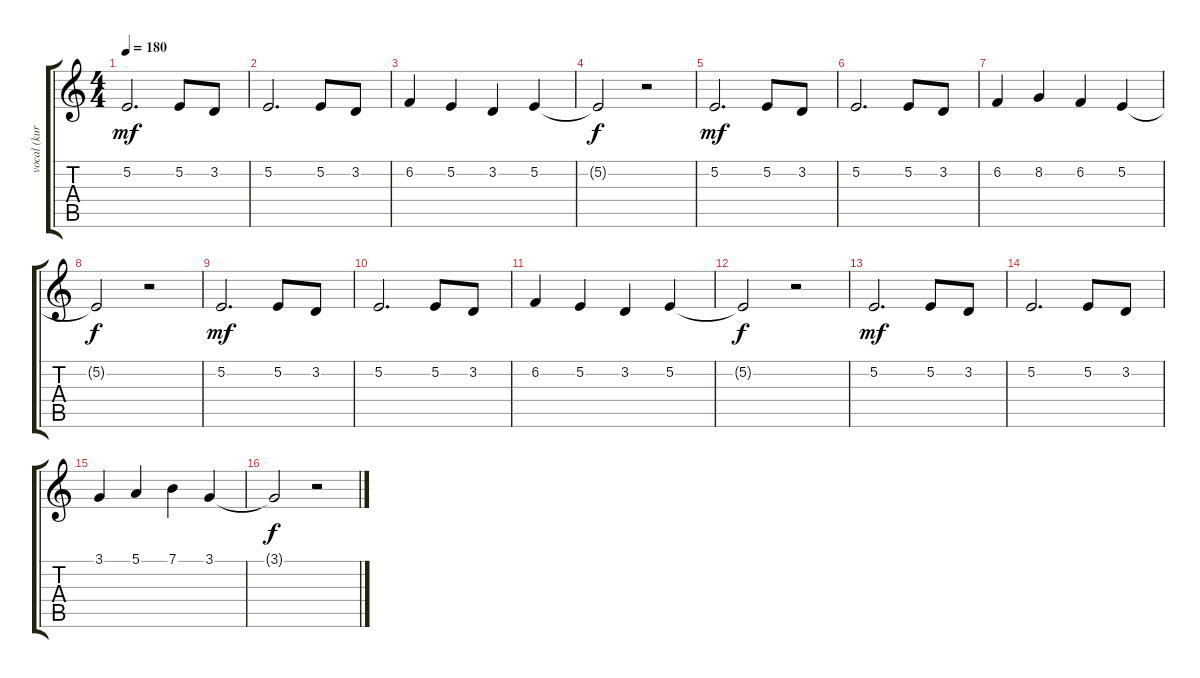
\track ("vocal (kuroneko)" "vocal (kur") {instrument flute}
\staff {score tabs}
\tuning (E4 B3 G3 D3 A2 E2) {hide}
\ts (4 4)
\tempo 180
\clef g2
\ks c
5.2.2{d dy mf} 5.2.8 3.2.8 |
5.2.2{d} 5.2.8 3.2.8 |
6.2.4 5.2.4 3.2.4 5.2.4 |
5.2{t}.2{dy f} r.2 |
5.2.2{d dy mf} 5.2.8 3.2.8 |
5.2.2{d} 5.2.8 3.2.8 |
6.2.4 8.2.4 6.2.4 5.2.4 |
5.2{t}.2{dy f} r.2 |
5.2.2{d dy mf} 5.2.8 3.2.8 |
5.2.2{d} 5.2.8 3.2.8 |
6.2.4 5.2.4 3.2.4 5.2.4 |
5.2{t}.2{dy f} r.2 |
5.2.2{d dy mf} 5.2.8 3.2.8 |
5.2.2{d} 5.2.8 3.2.8 |
3.1.4 5.1.4 7.1.4 3.1.4 |
3.1{t}.2{dy f} r.2
